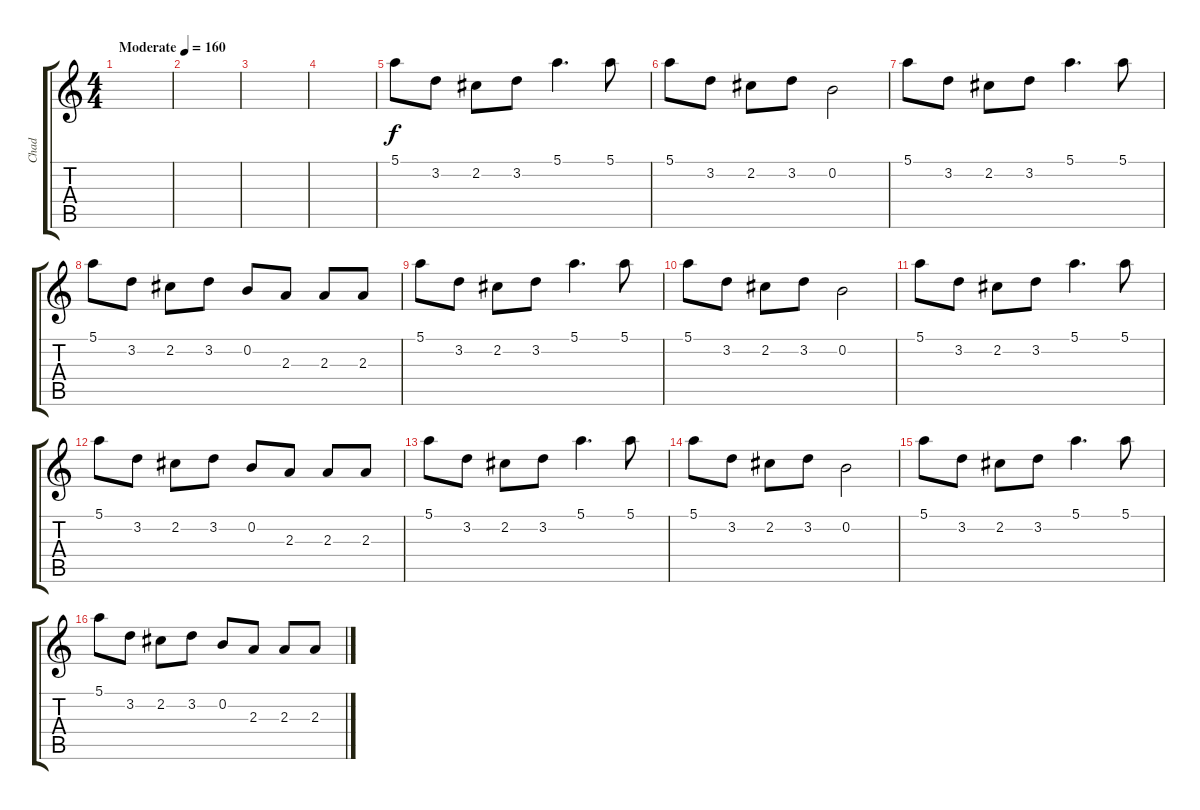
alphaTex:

\track ("Chad" "Chad") {instrument overdrivenguitar}
\staff {score tabs}
\tuning (E4 B3 G3 D3 A2 E2) {hide}
\ts (4 4)
\tempo (160 "Moderate")
\clef g2
\ks c
|
|
|
|
5.1.8{balance 0} 3.2.8 2.2.8 3.2.8 5.1.4{d} 5.1.8 |
5.1.8 3.2.8 2.2.8 3.2.8 0.2.2 |
5.1.8 3.2.8 2.2.8 3.2.8 5.1.4{d} 5.1.8 |
5.1.8 3.2.8 2.2.8 3.2.8 0.2.8 2.3.8 2.3.8 2.3.8 |
5.1.8 3.2.8 2.2.8 3.2.8 5.1.4{d} 5.1.8 |
5.1.8 3.2.8 2.2.8 3.2.8 0.2.2 |
5.1.8 3.2.8 2.2.8 3.2.8 5.1.4{d} 5.1.8 |
5.1.8 3.2.8 2.2.8 3.2.8 0.2.8 2.3.8 2.3.8 2.3.8 |
5.1.8 3.2.8 2.2.8 3.2.8 5.1.4{d} 5.1.8 |
5.1.8 3.2.8 2.2.8 3.2.8 0.2.2 |
5.1.8 3.2.8 2.2.8 3.2.8 5.1.4{d} 5.1.8 |
5.1.8 3.2.8 2.2.8 3.2.8 0.2.8 2.3.8 2.3.8 2.3.8
